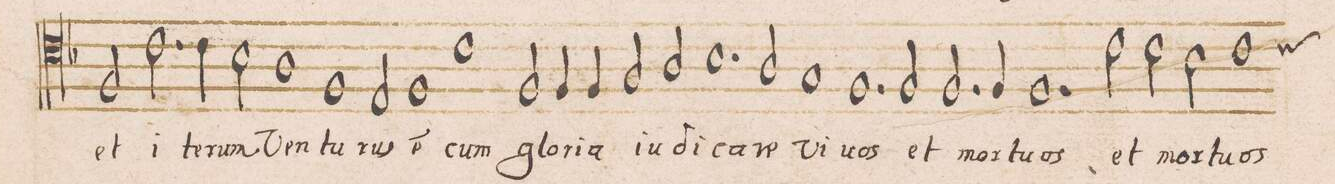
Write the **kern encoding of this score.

**kern	**text
*I"TENOR	*
*clefC4	*
*k[b-]	*
*met(C)	*
*M2/1	*
2F/	et
2.c\	i-
4c\	-te-
=95-	=95-
2B-\	-rum
1A	ven-
1F/	-tu-
=96-	=96-
2E/	-rus
1F	e(st)
=97-	=97-
1c	cum
2F/	glo-
4F/	-ri-
4F/	-a
=98-	=98-
2G/	iu-
2A/	-di-
1.B-	-ca-
=99-	=99-
2A/	-re
1G	vi-
=100-	=100-
1.F	-vos
2F/	et
=101-	=101-
2.F/	mor-
4F/	-tu-
1.F	-os
=102-	=102-
2c\	et
2c\	mor-
2B-\	-tu-
=103-	=103-
*custos:c	*
1c	-os
*-	*-
